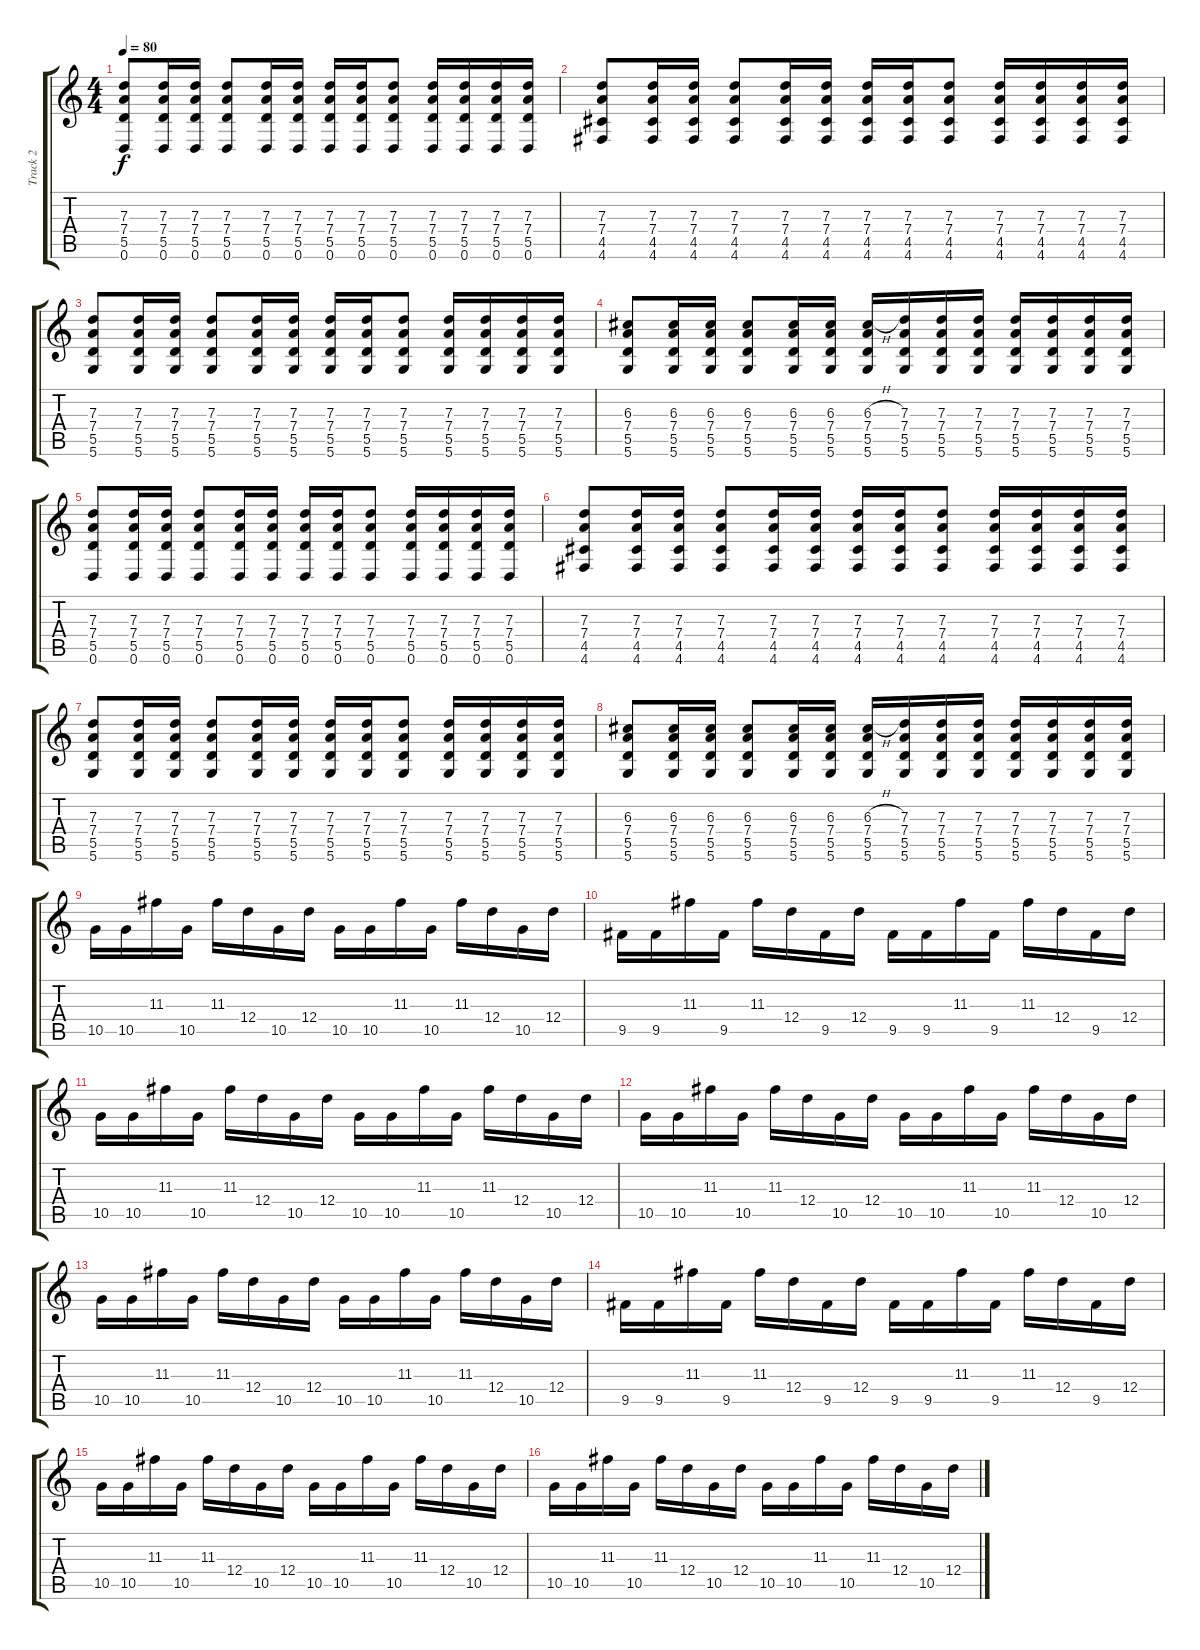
\track ("Track 2" "Track 2") {instrument acousticguitarsteel}
\staff {score tabs}
\tuning (E4 B3 G3 D3 A2 D2) {hide}
\ts (4 4)
\tempo 80
\clef g2
\ks c
(7.3 7.4 5.5 0.6).8{dy f} (7.3 7.4 5.5 0.6).16 (7.3 7.4 5.5 0.6).16 (7.3 7.4 5.5 0.6).8 (7.3 7.4 5.5 0.6).16 (7.3 7.4 5.5 0.6).16 (7.3 7.4 5.5 0.6).16 (7.3 7.4 5.5 0.6).16 (7.3 7.4 5.5 0.6).8 (7.3 7.4 5.5 0.6).16 (7.3 7.4 5.5 0.6).16 (7.3 7.4 5.5 0.6).16 (7.3 7.4 5.5 0.6).16 |
(7.3 7.4 4.5 4.6).8 (7.3 7.4 4.5 4.6).16 (7.3 7.4 4.5 4.6).16 (7.3 7.4 4.5 4.6).8 (7.3 7.4 4.5 4.6).16 (7.3 7.4 4.5 4.6).16 (7.3 7.4 4.5 4.6).16 (7.3 7.4 4.5 4.6).16 (7.3 7.4 4.5 4.6).8 (7.3 7.4 4.5 4.6).16 (7.3 7.4 4.5 4.6).16 (7.3 7.4 4.5 4.6).16 (7.3 7.4 4.5 4.6).16 |
(7.3 7.4 5.5 5.6).8 (7.3 7.4 5.5 5.6).16 (7.3 7.4 5.5 5.6).16 (7.3 7.4 5.5 5.6).8 (7.3 7.4 5.5 5.6).16 (7.3 7.4 5.5 5.6).16 (7.3 7.4 5.5 5.6).16 (7.3 7.4 5.5 5.6).16 (7.3 7.4 5.5 5.6).8 (7.3 7.4 5.5 5.6).16 (7.3 7.4 5.5 5.6).16 (7.3 7.4 5.5 5.6).16 (7.3 7.4 5.5 5.6).16 |
(6.3 7.4 5.5 5.6).8 (6.3 7.4 5.5 5.6).16 (6.3 7.4 5.5 5.6).16 (6.3 7.4 5.5 5.6).8 (6.3 7.4 5.5 5.6).16 (6.3 7.4 5.5 5.6).16 (6.3{h} 7.4 5.5 5.6).16 (7.3 7.4 5.5 5.6).16 (7.3 7.4 5.5 5.6).16 (7.3 7.4 5.5 5.6).16 (7.3 7.4 5.5 5.6).16 (7.3 7.4 5.5 5.6).16 (7.3 7.4 5.5 5.6).16 (7.3 7.4 5.5 5.6).16 |
(7.3 7.4 5.5 0.6).8 (7.3 7.4 5.5 0.6).16 (7.3 7.4 5.5 0.6).16 (7.3 7.4 5.5 0.6).8 (7.3 7.4 5.5 0.6).16 (7.3 7.4 5.5 0.6).16 (7.3 7.4 5.5 0.6).16 (7.3 7.4 5.5 0.6).16 (7.3 7.4 5.5 0.6).8 (7.3 7.4 5.5 0.6).16 (7.3 7.4 5.5 0.6).16 (7.3 7.4 5.5 0.6).16 (7.3 7.4 5.5 0.6).16 |
(7.3 7.4 4.5 4.6).8 (7.3 7.4 4.5 4.6).16 (7.3 7.4 4.5 4.6).16 (7.3 7.4 4.5 4.6).8 (7.3 7.4 4.5 4.6).16 (7.3 7.4 4.5 4.6).16 (7.3 7.4 4.5 4.6).16 (7.3 7.4 4.5 4.6).16 (7.3 7.4 4.5 4.6).8 (7.3 7.4 4.5 4.6).16 (7.3 7.4 4.5 4.6).16 (7.3 7.4 4.5 4.6).16 (7.3 7.4 4.5 4.6).16 |
(7.3 7.4 5.5 5.6).8 (7.3 7.4 5.5 5.6).16 (7.3 7.4 5.5 5.6).16 (7.3 7.4 5.5 5.6).8 (7.3 7.4 5.5 5.6).16 (7.3 7.4 5.5 5.6).16 (7.3 7.4 5.5 5.6).16 (7.3 7.4 5.5 5.6).16 (7.3 7.4 5.5 5.6).8 (7.3 7.4 5.5 5.6).16 (7.3 7.4 5.5 5.6).16 (7.3 7.4 5.5 5.6).16 (7.3 7.4 5.5 5.6).16 |
(6.3 7.4 5.5 5.6).8 (6.3 7.4 5.5 5.6).16 (6.3 7.4 5.5 5.6).16 (6.3 7.4 5.5 5.6).8 (6.3 7.4 5.5 5.6).16 (6.3 7.4 5.5 5.6).16 (6.3{h} 7.4 5.5 5.6).16 (7.3 7.4 5.5 5.6).16 (7.3 7.4 5.5 5.6).16 (7.3 7.4 5.5 5.6).16 (7.3 7.4 5.5 5.6).16 (7.3 7.4 5.5 5.6).16 (7.3 7.4 5.5 5.6).16 (7.3 7.4 5.5 5.6).16 |
10.5.16 10.5.16 11.3.16 10.5.16 11.3.16 12.4.16 10.5.16 12.4.16 10.5.16 10.5.16 11.3.16 10.5.16 11.3.16 12.4.16 10.5.16 12.4.16 |
9.5.16 9.5.16 11.3.16 9.5.16 11.3.16 12.4.16 9.5.16 12.4.16 9.5.16 9.5.16 11.3.16 9.5.16 11.3.16 12.4.16 9.5.16 12.4.16 |
10.5.16 10.5.16 11.3.16 10.5.16 11.3.16 12.4.16 10.5.16 12.4.16 10.5.16 10.5.16 11.3.16 10.5.16 11.3.16 12.4.16 10.5.16 12.4.16 |
10.5.16 10.5.16 11.3.16 10.5.16 11.3.16 12.4.16 10.5.16 12.4.16 10.5.16 10.5.16 11.3.16 10.5.16 11.3.16 12.4.16 10.5.16 12.4.16 |
10.5.16 10.5.16 11.3.16 10.5.16 11.3.16 12.4.16 10.5.16 12.4.16 10.5.16 10.5.16 11.3.16 10.5.16 11.3.16 12.4.16 10.5.16 12.4.16 |
9.5.16 9.5.16 11.3.16 9.5.16 11.3.16 12.4.16 9.5.16 12.4.16 9.5.16 9.5.16 11.3.16 9.5.16 11.3.16 12.4.16 9.5.16 12.4.16 |
10.5.16 10.5.16 11.3.16 10.5.16 11.3.16 12.4.16 10.5.16 12.4.16 10.5.16 10.5.16 11.3.16 10.5.16 11.3.16 12.4.16 10.5.16 12.4.16 |
10.5.16 10.5.16 11.3.16 10.5.16 11.3.16 12.4.16 10.5.16 12.4.16 10.5.16 10.5.16 11.3.16 10.5.16 11.3.16 12.4.16 10.5.16 12.4.16
